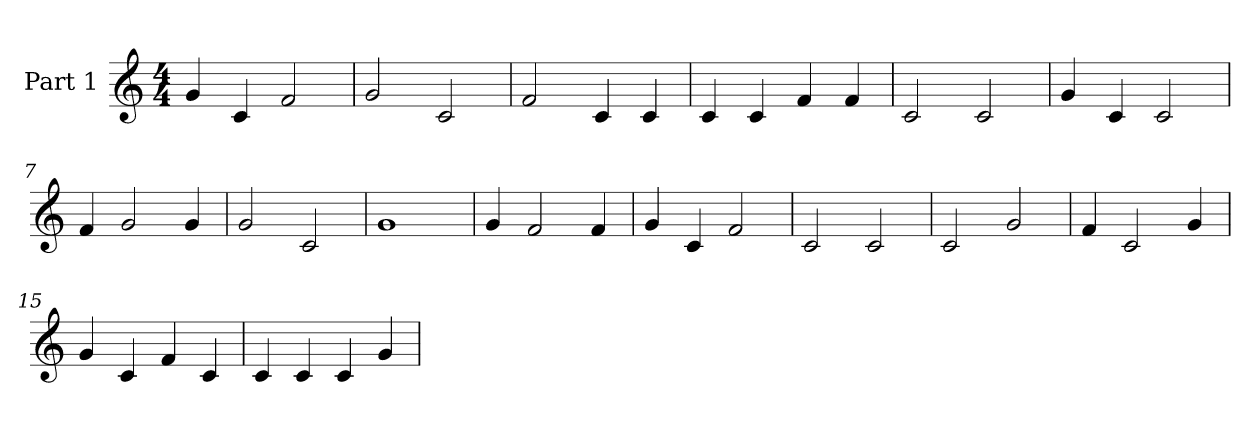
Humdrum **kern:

**kern
*part1
*staff1
*I"Part 1
*clefG2
*k[]
*C:
*M4/4
=1
4g
4c
2f
=2
2g
2c
=3
2f
4c
4c
=4
4c
4c
4f
4f
=5
2c
2c
=6
4g
4c
2c
=7
4f
2g
4g
=8
2g
2c
=9
1g
=10
4g
2f
4f
=11
4g
4c
2f
=12
2c
2c
=13
2c
2g
=14
4f
2c
4g
=15
4g
4c
4f
4c
=16
4c
4c
4c
4g
=
*-
